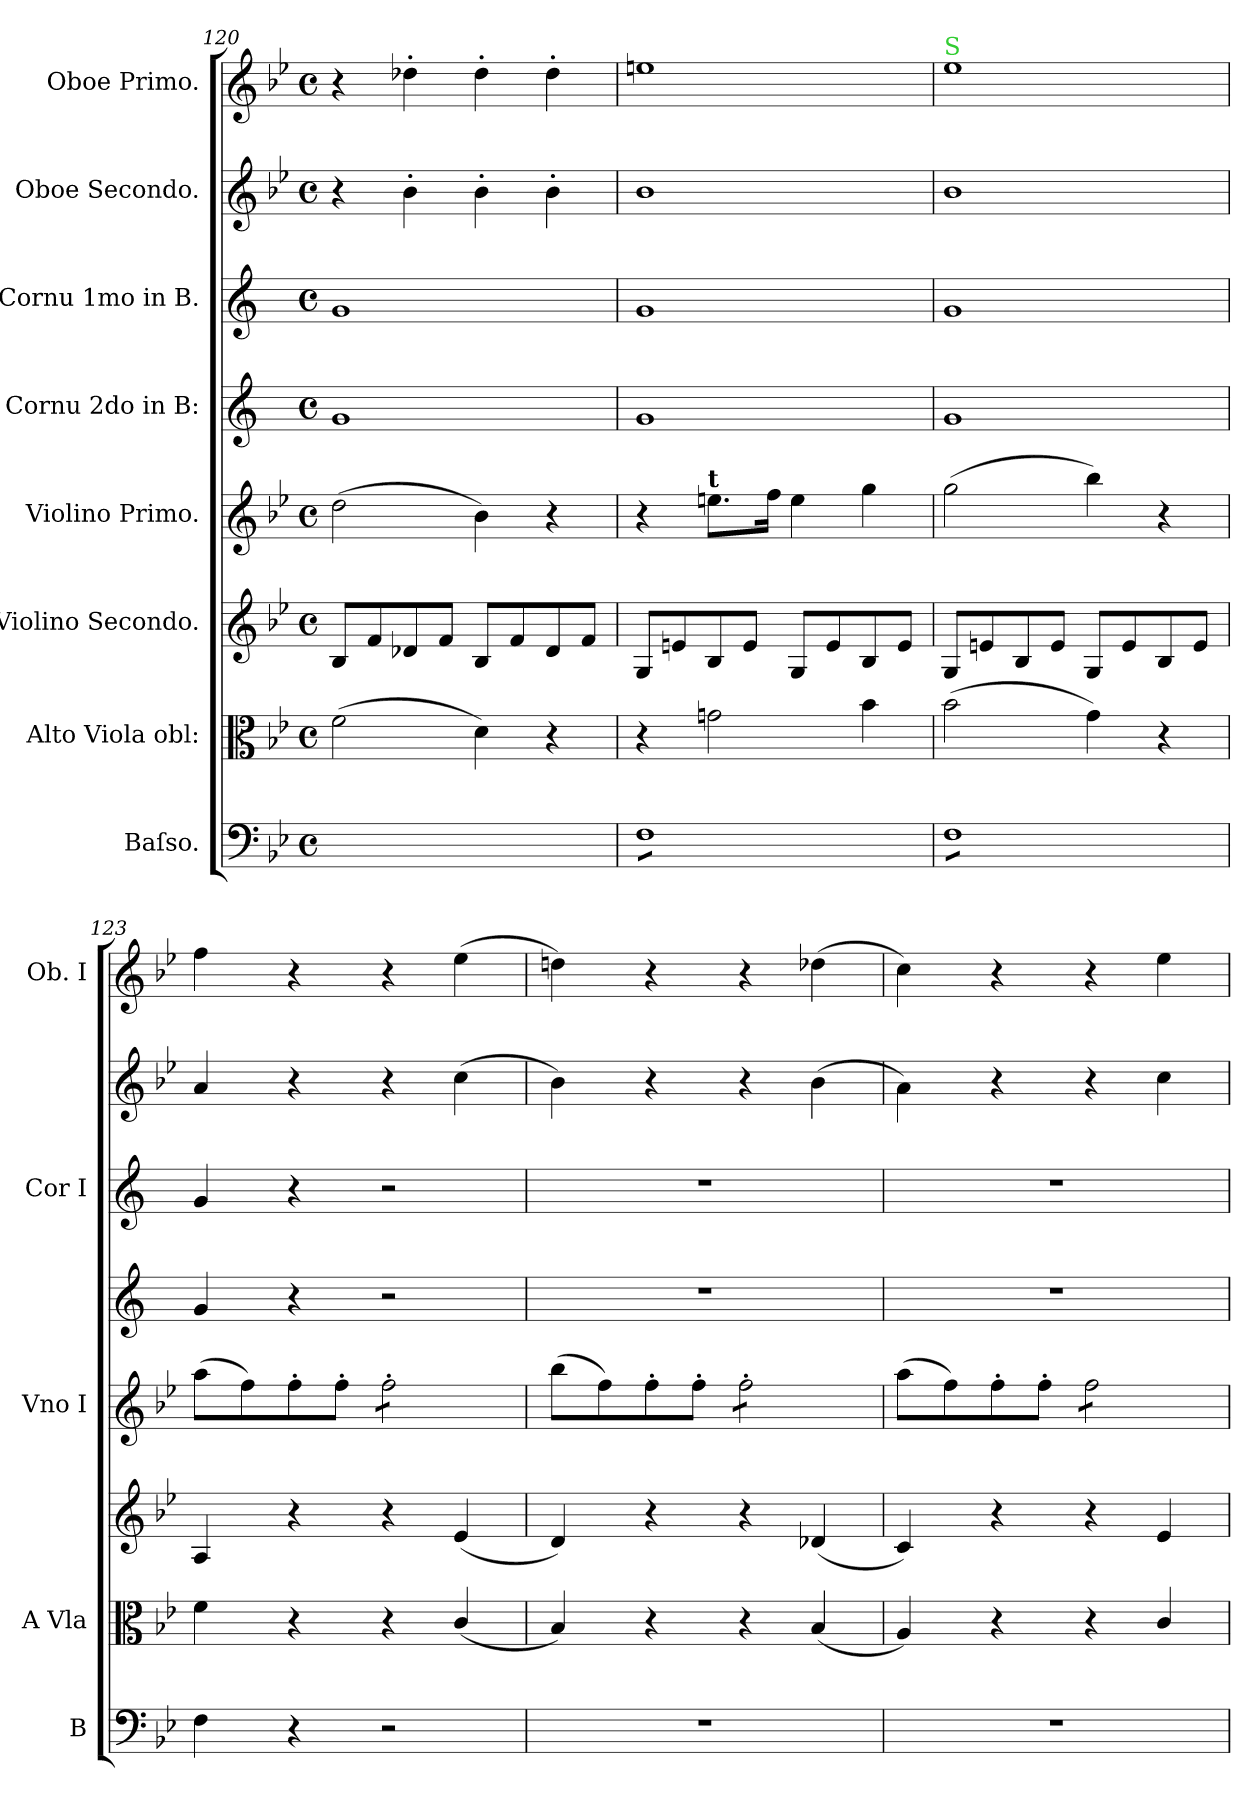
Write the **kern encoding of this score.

**kern	**dynam	**kern	**dynam	**kern	**dynam	**kern	**dynam	**kern	**dynam	**kern	**dynam	**kern	**dynam	**kern	**dynam
*part8	*part8	*part7	*part7	*part6	*part6	*part5	*part5	*part4	*part4	*part3	*part3	*part2	*part2	*part1	*part1
*staff8	*staff8	*staff7	*staff7	*staff6	*staff6	*staff5	*staff5	*staff4	*staff4	*staff3	*staff3	*staff2	*staff2	*staff1	*staff1
*I"Baſso.	*	*I"Alto Viola obl:	*	*I"Violino Secondo.	*	*I"Violino Primo.	*	*I"Cornu 2do in B:	*	*I"Cornu 1mo in B.	*	*I"Oboe Secondo.	*	*I"Oboe Primo.	*
*I'B	*	*I'A Vla	*	*	*	*I'Vno I	*	*	*	*I'Cor I	*	*	*	*I'Ob. I	*
*clefF4	*	*clefC3	*	*clefG2	*	*clefG2	*	*clefG2	*	*clefG2	*	*clefG2	*	*clefG2	*
*	*	*	*	*	*	*	*	*ITrd1c2	*	*ITrd1c2	*	*	*	*	*
*k[b-e-]	*	*k[b-e-]	*	*k[b-e-]	*	*k[b-e-]	*	*k[b-e-]	*	*k[b-e-]	*	*k[b-e-]	*	*k[b-e-]	*
*B-:	*	*B-:	*	*B-:	*	*B-:	*	*B-:	*	*B-:	*	*B-:	*	*B-:	*
*M4/4	*	*M4/4	*	*M4/4	*	*M4/4	*	*M4/4	*	*M4/4	*	*M4/4	*	*M4/4	*
*met(c)	*	*met(c)	*	*met(c)	*	*met(c)	*	*met(c)	*	*met(c)	*	*met(c)	*	*met(c)	*
=120	=120	=120	=120	=120	=120	=120	=120	=120	=120	=120	=120	=120	=120	=120	=120
1ryy	.	(2f\	.	8B-/L	.	(2dd\	.	1f	.	1f	.	4r	.	4r	.
.	.	.	.	8f/	.	.	.	.	.	.	.	.	.	.	.
.	.	.	.	8d-X/	.	.	.	.	.	.	.	4b-'\	.	4dd-X'\	.
.	.	.	.	8f/J	.	.	.	.	.	.	.	.	.	.	.
.	.	4d\)	.	8B-/L	.	4b-\)	.	.	.	.	.	4b-'\	.	4dd-'\	.
.	.	.	.	8f/	.	.	.	.	.	.	.	.	.	.	.
!	!	!	!	!	!	!	!LO:DY:b	!	!	!	!	!	!	!	!
.	.	4r	.	8d-/	.	4r	for	.	.	.	.	4b-'\	.	4dd-'\	.
.	.	.	.	8f/J	.	.	.	.	.	.	.	.	.	.	.
=121	=121	=121	=121	=121	=121	=121	=121	=121	=121	=121	=121	=121	=121	=121	=121
!	!LO:DY:b	!	!	!	!LO:DY:b	!	!	!	!LO:DY:b	!	!LO:DY:b	!	!LO:DY:b	!	!LO:DY:b
*tremolo	*	*	*	*	*	*	*	*	*	*	*	*	*	*	*
8FL	for	4r	.	8G/L	for.	4r	.	1f	for	1f	for	1b-	for.	1een	for
8F	.	.	.	8en/	.	.	.	.	.	.	.	.	.	.	.
!	!	!	!	!	!	!LO:TX:a:B:t=t	!	!	!	!	!	!	!	!	!
!	!	!	!LO:DY:b	!	!	!	!	!	!	!	!	!	!	!	!
8F	.	2gn\	for.	8B-/	.	8.een\L	.	.	.	.	.	.	.	.	.
8F	.	.	.	8e/J	.	.	.	.	.	.	.	.	.	.	.
.	.	.	.	.	.	16ff\Jk	.	.	.	.	.	.	.	.	.
8F	.	.	.	8G/L	.	4ee\	.	.	.	.	.	.	.	.	.
8F	.	.	.	8e/	.	.	.	.	.	.	.	.	.	.	.
8F	.	4b-\	.	8B-/	.	4gg\	.	.	.	.	.	.	.	.	.
8FJ	.	.	.	8e/J	.	.	.	.	.	.	.	.	.	.	.
=122	=122	=122	=122	=122	=122	=122	=122	=122	=122	=122	=122	=122	=122	=122	=122
!	!	!	!	!	!	!	!	!	!	!	!	!	!	!LO:TX:a:color=limegreen:t=S	!
8FL	.	(2b-\	.	8G/L	.	(2gg\	.	1f	.	1f	.	1b-	.	1ee-	.
8F	.	.	.	8en/	.	.	.	.	.	.	.	.	.	.	.
8F	.	.	.	8B-/	.	.	.	.	.	.	.	.	.	.	.
8F	.	.	.	8e/J	.	.	.	.	.	.	.	.	.	.	.
8F	.	4g\)	.	8G/L	.	4bb-\)	.	.	.	.	.	.	.	.	.
8F	.	.	.	8e/	.	.	.	.	.	.	.	.	.	.	.
8F	.	4r	.	8B-/	.	4r	.	.	.	.	.	.	.	.	.
8FJ	.	.	.	8e/J	.	.	.	.	.	.	.	.	.	.	.
*Xtremolo	*	*	*	*	*	*	*	*	*	*	*	*	*	*	*
=123	=123	=123	=123	=123	=123	=123	=123	=123	=123	=123	=123	=123	=123	=123	=123
!	!LO:DY:b	!	!LO:DY:b	!	!	!	!LO:DY:b	!	!	!	!	!	!	!	!
4F\	po	4f\	po.	4A/	.	(8aa\L	pia.	4f/	.	4f/	.	4a/	.	4ff\	.
.	.	.	.	.	.	8ff\)	.	.	.	.	.	.	.	.	.
4r	.	4r	.	4r	.	8ff'\	.	4r	.	4r	.	4r	.	4r	.
.	.	.	.	.	.	8ff'\J	.	.	.	.	.	.	.	.	.
!	!	!	!	!	!	!LO:TX:a:color=crimson:t=⚠	!	!	!	!	!	!	!	!	!
!	!	!	!	!	!	!	!	!	!	!	!	!	!LO:DY:b	!	!LO:DY:b
*	*	*	*	*	*	*tremolo	*	*	*	*	*	*	*	*	*
2r	.	4r	.	4r	.	8ff'\L	.	2r	.	2r	.	4r	po.	4r	pia.
.	.	.	.	.	.	8ff'\	.	.	.	.	.	.	.	.	.
!	!	!	!	!	!LO:DY:b	!	!	!	!	!	!	!	!	!	!
.	.	(4c/	.	(4e-/	pia	8ff'\	.	.	.	.	.	(4cc\	.	(4ee-\	.
.	.	.	.	.	.	8ff'\J	.	.	.	.	.	.	.	.	.
*	*	*	*	*	*	*Xtremolo	*	*	*	*	*	*	*	*	*
=124	=124	=124	=124	=124	=124	=124	=124	=124	=124	=124	=124	=124	=124	=124	=124
1r	.	4B-/)	.	4d/)	.	(8bb-\L	.	1r	.	1r	.	4b-\)	.	4ddn\)	.
.	.	.	.	.	.	8ff\)	.	.	.	.	.	.	.	.	.
.	.	4r	.	4r	.	8ff'\	.	.	.	.	.	4r	.	4r	.
.	.	.	.	.	.	8ff'\J	.	.	.	.	.	.	.	.	.
!	!	!	!	!	!	!LO:TX:a:color=crimson:t=⚠	!	!	!	!	!	!	!	!	!
*	*	*	*	*	*	*tremolo	*	*	*	*	*	*	*	*	*
.	.	4r	.	4r	.	8ff'\L	.	.	.	.	.	4r	.	4r	.
.	.	.	.	.	.	8ff'\	.	.	.	.	.	.	.	.	.
.	.	(4B-/	.	(4d-X/	.	8ff'\	.	.	.	.	.	(4b-\	.	(4dd-X\	.
.	.	.	.	.	.	8ff'\J	.	.	.	.	.	.	.	.	.
*	*	*	*	*	*	*Xtremolo	*	*	*	*	*	*	*	*	*
=125	=125	=125	=125	=125	=125	=125	=125	=125	=125	=125	=125	=125	=125	=125	=125
1r	.	4A/)	.	4c/)	.	(8aa\L	.	1r	.	1r	.	4a\)	.	4cc\)	.
.	.	.	.	.	.	8ff\)	.	.	.	.	.	.	.	.	.
.	.	4r	.	4r	.	8ff'\	.	.	.	.	.	4r	.	4r	.
.	.	.	.	.	.	8ff'\J	.	.	.	.	.	.	.	.	.
*	*	*	*	*	*	*tremolo	*	*	*	*	*	*	*	*	*
.	.	4r	.	4r	.	8ff\L	.	.	.	.	.	4r	.	4r	.
.	.	.	.	.	.	8ff\	.	.	.	.	.	.	.	.	.
.	.	4c/	.	4e-/	.	8ff\	.	.	.	.	.	4cc\	.	4ee-\	.
.	.	.	.	.	.	8ff\J	.	.	.	.	.	.	.	.	.
*	*	*	*	*	*	*Xtremolo	*	*	*	*	*	*	*	*	*
=	=	=	=	=	=	=	=	=	=	=	=	=	=	=	=
*-	*-	*-	*-	*-	*-	*-	*-	*-	*-	*-	*-	*-	*-	*-	*-
